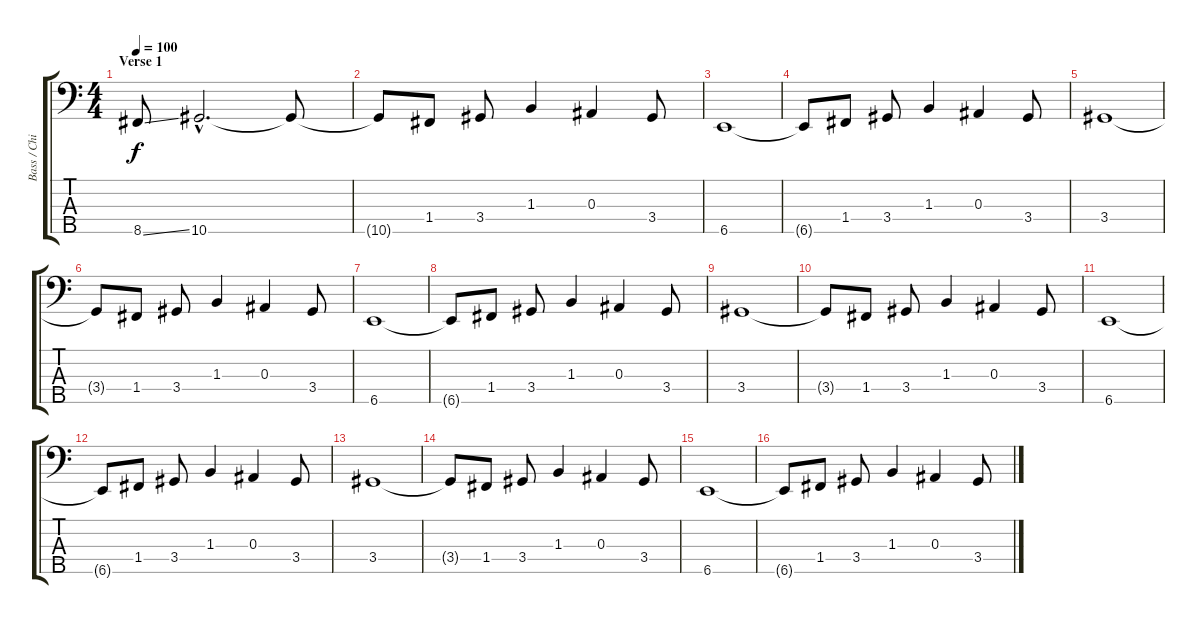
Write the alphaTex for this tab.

\track ("Bass / Chi Cheng" "Bass / Chi") {instrument electricbassfinger}
\staff {score tabs}
\tuning (Ab2 Eb2 Bb1 F1 Bb0) {hide}
\ts (4 4)
\section ("" "Verse 1")
\tempo 100
\clef f4
\ks c
8.5{ss}.8{dy f} 10.5{hac}.2{d} 10.5{t}.8 |
10.5{t}.8 1.4.8 3.4.8 1.3.4 0.3.4 3.4.8 |
6.5.1 |
6.5{t}.8 1.4.8 3.4.8 1.3.4 0.3.4 3.4.8 |
3.4.1 |
3.4{t}.8 1.4.8 3.4.8 1.3.4 0.3.4 3.4.8 |
6.5.1 |
6.5{t}.8 1.4.8 3.4.8 1.3.4 0.3.4 3.4.8 |
3.4.1 |
3.4{t}.8 1.4.8 3.4.8 1.3.4 0.3.4 3.4.8 |
6.5.1 |
6.5{t}.8 1.4.8 3.4.8 1.3.4 0.3.4 3.4.8 |
3.4.1 |
3.4{t}.8 1.4.8 3.4.8 1.3.4 0.3.4 3.4.8 |
6.5.1 |
6.5{t}.8 1.4.8 3.4.8 1.3.4 0.3.4 3.4.8
